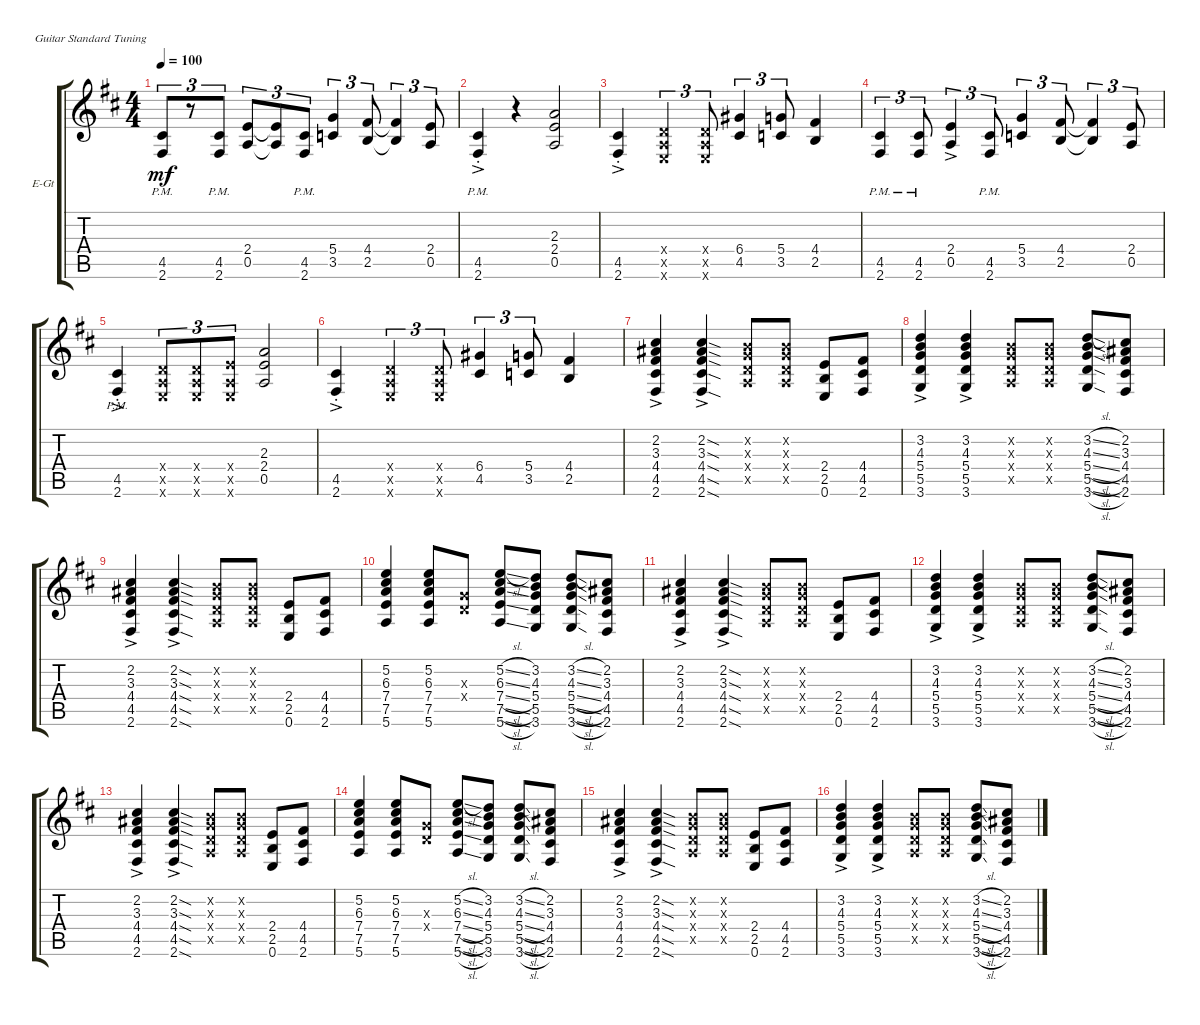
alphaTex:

\bracketExtendMode groupsimilarinstruments
\firstSystemTrackNameOrientation horizontal
\otherSystemsTrackNameOrientation horizontal
\track ("3 Guitar" "E-Gt") {instrument distortionguitar}
\staff {score tabs}
\tuning (E4 B3 G3 D3 A2 E2)
\ts (4 4)
\tempo 100
\clef g2
\scale
0.929382
\ks d
(4.5{pm} 2.6{pm}).8{tu (3 2) dy mf} r.8{tu (3 2)} (4.5{pm} 2.6{pm}).8{tu (3 2)} (2.4 0.5).8{tu (3 2)} (2.4{t} 0.5{t}).8{tu (3 2)} (4.5{pm} 2.6).8{tu (3 2)} (5.4 3.5).4{tu (3 2)} (4.4 2.5).8{tu (3 2)} (4.4{t} 2.5{t}).4{tu (3 2)} (2.4 0.5).8{tu (3 2)} |
\scale
1.07062 (4.5 2.6{ac pm st}).4 r.4 (2.3 2.4 0.5).2 |
\scale
0.929382 (4.5 2.6{ac st}).4 (0.4{x} 0.5{x} 0.6{x}).4{tu (3 2)} (0.4{x} 0.5{x} 0.6{x}).8{tu (3 2)} (6.4 4.5).4{tu (3 2)} (5.4 3.5).8{tu (3 2)} (4.4 2.5).4 |
\scale
1.07062 (4.5{pm} 2.6{pm}).4{tu (3 2)} (4.5{pm} 2.6{pm}).8{tu (3 2)} (2.4 0.5{ac}).4{tu (3 2)} (4.5 2.6{pm}).8{tu (3 2)} (5.4 3.5).4{tu (3 2)} (4.4 2.5).8{tu (3 2)} (4.4{t} 2.5{t}).4{tu (3 2)} (2.4 0.5).8{tu (3 2)} |
\scale
0.929382 (4.5 2.6{ac pm st}).4 (0.4{x} 0.5{x} 0.6{x}).8{tu (3 2)} (0.4{x} 0.5{x} 0.6{x}).8{tu (3 2)} (2.4{x} 0.5{x} 0.6{x}).8{tu (3 2)} (2.3 2.4 0.5).2 |
\scale
1.07062 (4.5 2.6{ac st}).4 (0.4{x} 0.5{x} 0.6{x}).4{tu (3 2)} (0.4{x} 0.5{x} 0.6{x}).8{tu (3 2)} (6.4 4.5).4{tu (3 2)} (5.4 3.5).8{tu (3 2)} (4.4 2.5).4 |
\scale
0.929382 (4.4{ac} 4.5{ac} 2.6{ac} 3.3{ac} 2.2{ac}).4 (4.4{sod ac} 4.5{sod ac} 2.6{sod ac} 2.2{sod ac} 3.3{sod ac}).4 (0.2{x} 0.3{x} 0.4{x} 0.5{x}).8 (0.2{x} 0.3{x} 0.4{x} 0.5{x}).8 (2.4 2.5 0.6).8 (4.4 4.5 2.6).8 |
\scale
1.07062 (5.4{ac} 5.5{ac} 3.6{ac} 4.3{ac} 3.2{ac}).4 (5.4{ac} 5.5{ac} 3.6{ac} 4.3{ac} 3.2{ac}).4 (0.2{x} 0.3{x} 0.4{x} 0.5{x}).8 (0.2{x} 0.3{x} 0.4{x} 0.5{x}).8 (5.4{sl} 5.5{sl} 3.6{sl} 4.3{sl} 3.2{sl}).8 (4.4 4.5 2.6 3.3 2.2).8 |
\scale
0.929382 (4.4{ac} 4.5{ac} 2.6{ac} 3.3{ac} 2.2{ac}).4 (4.4{sod ac} 4.5{sod ac} 2.6{sod ac} 2.2{sod ac} 3.3{sod ac}).4 (0.2{x} 0.3{x} 0.4{x} 0.5{x}).8 (0.2{x} 0.3{x} 0.4{x} 0.5{x}).8 (2.4 2.5 0.6).8 (4.4 4.5 2.6).8 |
\scale
1.07062 (7.4 7.5 5.6 6.3 5.2).4 (7.4 7.5 5.6 6.3 5.2).8 (0.4{x} 0.3{x}).8 (7.4{sl} 7.5{sl} 5.6{sl} 6.3{sl} 5.2{sl}).8 (5.4 5.5 3.6 4.3 3.2).8 (5.4{sl} 5.5{sl} 3.6{sl} 4.3{sl} 3.2{sl}).8 (4.4 4.5 2.6 3.3 2.2).8 |
\scale
0.929382 (4.4{ac} 4.5{ac} 2.6{ac} 3.3{ac} 2.2{ac}).4 (4.4{sod ac} 4.5{sod ac} 2.6{sod ac} 2.2{sod ac} 3.3{sod ac}).4 (0.2{x} 0.3{x} 0.4{x} 0.5{x}).8 (0.2{x} 0.3{x} 0.4{x} 0.5{x}).8 (2.4 2.5 0.6).8 (4.4 4.5 2.6).8 |
\scale
1.07062 (5.4{ac} 5.5{ac} 3.6{ac} 4.3{ac} 3.2{ac}).4 (5.4{ac} 5.5{ac} 3.6{ac} 4.3{ac} 3.2{ac}).4 (0.2{x} 0.3{x} 0.4{x} 0.5{x}).8 (0.2{x} 0.3{x} 0.4{x} 0.5{x}).8 (5.4{sl} 5.5{sl} 3.6{sl} 4.3{sl} 3.2{sl}).8 (4.4 4.5 2.6 3.3 2.2).8 |
\scale
0.929382 (4.4{ac} 4.5{ac} 2.6{ac} 3.3{ac} 2.2{ac}).4 (4.4{sod ac} 4.5{sod ac} 2.6{sod ac} 2.2{sod ac} 3.3{sod ac}).4 (0.2{x} 0.3{x} 0.4{x} 0.5{x}).8 (0.2{x} 0.3{x} 0.4{x} 0.5{x}).8 (2.4 2.5 0.6).8 (4.4 4.5 2.6).8 |
\scale
1.07062 (7.4 7.5 5.6 6.3 5.2).4 (7.4 7.5 5.6 6.3 5.2).8 (0.4{x} 0.3{x}).8 (7.4{sl} 7.5{sl} 5.6{sl} 6.3{sl} 5.2{sl}).8 (5.4 5.5 3.6 4.3 3.2).8 (5.4{sl} 5.5{sl} 3.6{sl} 4.3{sl} 3.2{sl}).8 (4.4 4.5 2.6 3.3 2.2).8 |
\scale
0.929382 (4.4{ac} 4.5{ac} 2.6{ac} 3.3{ac} 2.2{ac}).4 (4.4{sod ac} 4.5{sod ac} 2.6{sod ac} 2.2{sod ac} 3.3{sod ac}).4 (0.2{x} 0.3{x} 0.4{x} 0.5{x}).8 (0.2{x} 0.3{x} 0.4{x} 0.5{x}).8 (2.4 2.5 0.6).8 (4.4 4.5 2.6).8 |
\scale
1.07062 (5.4{ac} 5.5{ac} 3.6{ac} 4.3{ac} 3.2{ac}).4 (5.4{ac} 5.5{ac} 3.6{ac} 4.3{ac} 3.2{ac}).4 (0.2{x} 0.3{x} 0.4{x} 0.5{x}).8 (0.2{x} 0.3{x} 0.4{x} 0.5{x}).8 (5.4{sl} 5.5{sl} 3.6{sl} 4.3{sl} 3.2{sl}).8 (4.4 4.5 2.6 3.3 2.2).8
